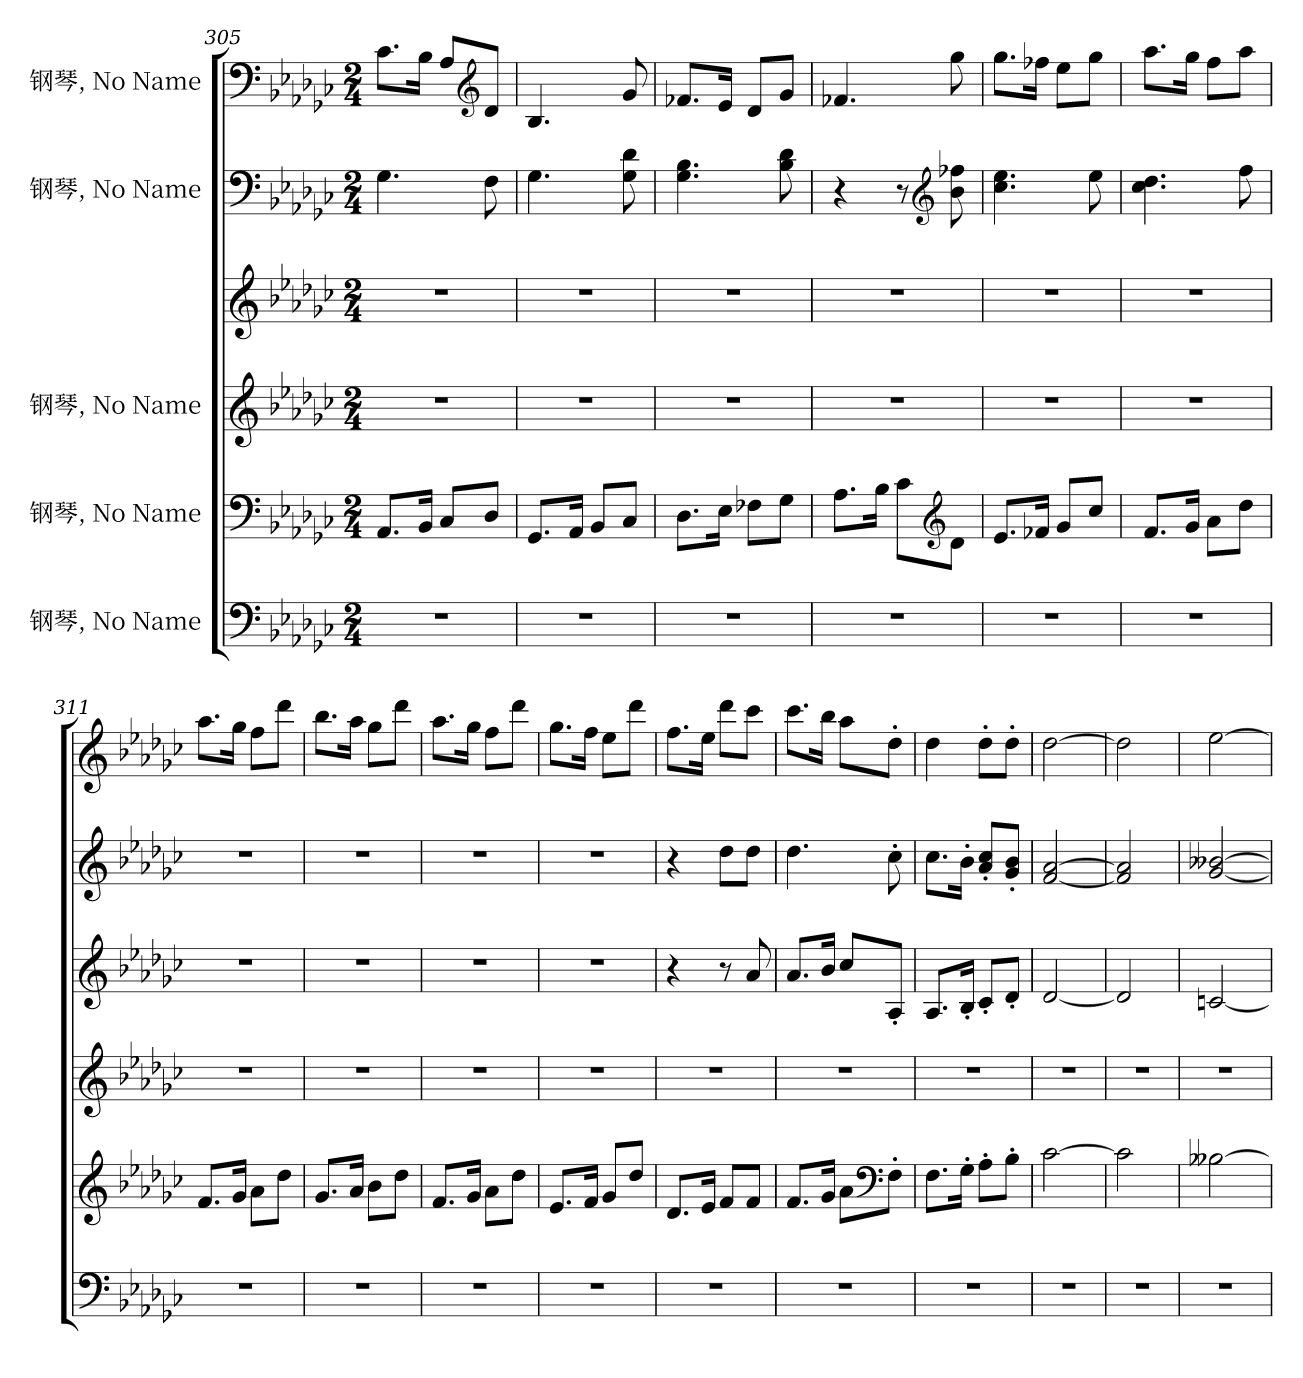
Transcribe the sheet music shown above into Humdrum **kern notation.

**kern	**kern	**kern	**kern	**kern	**kern
*part5	*part4	*part3	*part3	*part2	*part1
*staff6	*staff5	*staff4	*staff3	*staff2	*staff1
*I"钢琴, No Name	*I"钢琴, No Name	*I"钢琴, No Name	*	*I"钢琴, No Name	*I"钢琴, No Name
*clefF4	*clefF4	*clefG2	*clefG2	*clefF4	*clefF4
*k[b-e-a-d-g-c-]	*k[b-e-a-d-g-c-]	*k[b-e-a-d-g-c-]	*k[b-e-a-d-g-c-]	*k[b-e-a-d-g-c-]	*k[b-e-a-d-g-c-]
*M2/4	*M2/4	*M2/4	*M2/4	*M2/4	*M2/4
=305	=305	=305	=305	=305	=305
2r	8.AA-/L	2r	2r	4.G-\	8.c-\L
.	16BB-/Jk	.	.	.	16B-\Jk
.	8C-/L	.	.	.	8A-/L
*	*	*	*	*	*clefG2
.	8D-/J	.	.	8F\	8d-/J
=306	=306	=306	=306	=306	=306
2r	8.GG-/L	2r	2r	4.G-\	4.B-/
.	16AA-/Jk	.	.	.	.
.	8BB-/L	.	.	.	.
.	8C-/J	.	.	8G-\ 8d-\	8g-/
!!LO:LB:g=z
=307	=307	=307	=307	=307	=307
2r	8.D-\L	2r	2r	4.G-\ 4.B-\	8.f-X/L
.	16E-\Jk	.	.	.	16e-/Jk
.	8F-X\L	.	.	.	8d-/L
.	8G-\J	.	.	8B-\ 8d-\	8g-/J
=308	=308	=308	=308	=308	=308
2r	8.A-\L	2r	2r	4r	4.f-X/
.	16B-\Jk	.	.	.	.
.	8c-\L	.	.	8r	.
*	*clefG2	*	*	*clefG2	*
.	8d-\J	.	.	8b-\ 8ff-X\	8gg-\
=309	=309	=309	=309	=309	=309
2r	8.e-/L	2r	2r	4.cc-\ 4.ee-\	8.gg-\L
.	16f-X/Jk	.	.	.	16ff-X\Jk
.	8g-/L	.	.	.	8ee-\L
.	8cc-/J	.	.	8ee-\	8gg-\J
=310	=310	=310	=310	=310	=310
2r	8.f/L	2r	2r	4.cc-\ 4.dd-\	8.aa-\L
.	16g-/Jk	.	.	.	16gg-\Jk
.	8a-\L	.	.	.	8ff\L
.	8dd-\J	.	.	8ff\	8aa-\J
=311	=311	=311	=311	=311	=311
2r	8.f/L	2r	2r	2r	8.aa-\L
.	16g-/Jk	.	.	.	16gg-\Jk
.	8a-\L	.	.	.	8ff\L
.	8dd-\J	.	.	.	8ddd-\J
=312	=312	=312	=312	=312	=312
2r	8.g-/L	2r	2r	2r	8.bb-\L
.	16a-/Jk	.	.	.	16aa-\Jk
.	8b-\L	.	.	.	8gg-\L
.	8dd-\J	.	.	.	8ddd-\J
!!LO:PB:g=z
=313	=313	=313	=313	=313	=313
2r	8.f/L	2r	2r	2r	8.aa-\L
.	16g-/Jk	.	.	.	16gg-\Jk
.	8a-\L	.	.	.	8ff\L
.	8dd-\J	.	.	.	8ddd-\J
=314	=314	=314	=314	=314	=314
2r	8.e-/L	2r	2r	2r	8.gg-\L
.	16f/Jk	.	.	.	16ff\Jk
.	8g-/L	.	.	.	8ee-\L
.	8dd-/J	.	.	.	8ddd-\J
=315	=315	=315	=315	=315	=315
2r	8.d-/L	2r	4r	4r	8.ff\L
.	16e-/Jk	.	.	.	16ee-\Jk
.	8f/L	.	8r	8dd-\L	8ddd-\L
.	8f/J	.	8a-/	8dd-\J	8ccc-\J
=316	=316	=316	=316	=316	=316
2r	8.f/L	2r	8.a-/L	4.dd-\	8.ccc-\L
.	16g-/Jk	.	16b-/Jk	.	16bb-\Jk
*	*	*	*	*	*MM149
.	8a-\L	.	8cc-/L	.	8aa-\L
*	*clefF4	*	*	*	*
.	8F'\J	.	8A-'/J	8cc-'\	8dd-'\J
=317	=317	=317	=317	=317	=317
*	*	*	*	*	*MM145
2r	8.F\L	2r	8.A-/L	8.cc-\L	4dd-\
.	16G-'\Jk	.	16B-'/Jk	16b-'\Jk	.
*	*	*	*	*	*MM130
.	8A-'\L	.	8c-'/L	8a-/' 8cc-/'L	8dd-'\L
*	*	*	*	*	*MM114
.	8B-'\J	.	8d-'/J	8g-/' 8b-/'J	8dd-'\J
=318	=318	=318	=318	=318	=318
*	*	*	*	*	*MM154
2r	[2c-\	2r	[2d-/	[2f/ [2a-/	[2dd-\
=319	=319	=319	=319	=319	=319
2r	2c-\]	2r	2d-/]	2f/] 2a-/]	2dd-\]
=320	=320	=320	=320	=320	=320
2r	[2B--X\	2r	[2cn/	[2g-/ [2b--X/	[2ee-\
=	=	=	=	=	=
*-	*-	*-	*-	*-	*-
